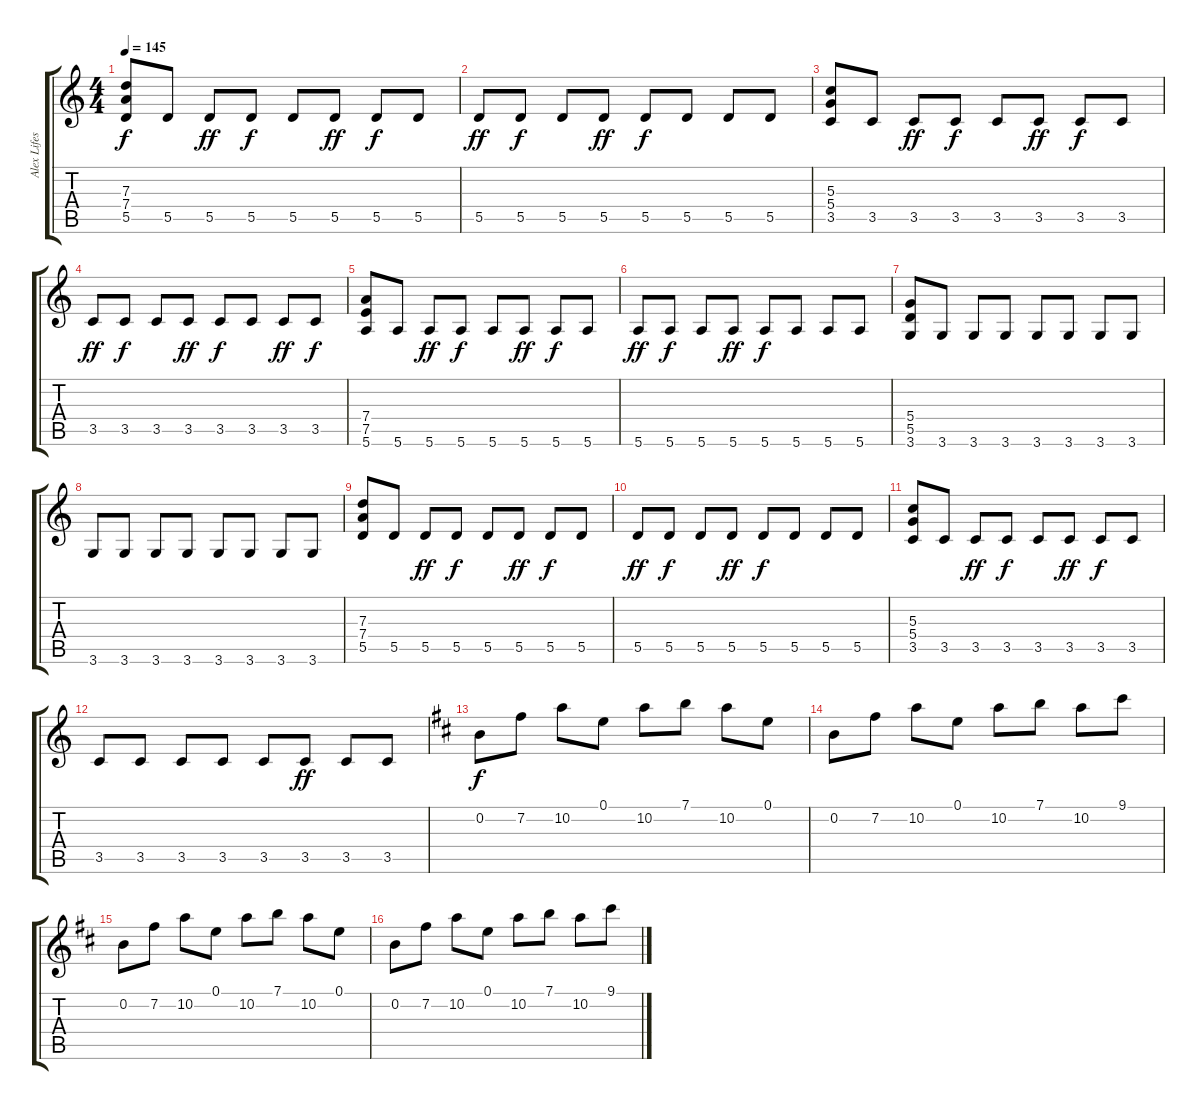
\track ("Alex Lifeson" "Alex Lifes") {instrument overdrivenguitar}
\staff {score tabs}
\tuning (E4 B3 G3 D3 A2 E2) {hide}
\ts (4 4)
\tempo 145
\clef g2
\ks c
(7.3 7.4 5.5).8{dy f} 5.5.8 5.5.8{dy ff} 5.5.8{dy f} 5.5.8 5.5.8{dy ff} 5.5.8{dy f} 5.5.8 |
5.5.8{dy ff} 5.5.8{dy f} 5.5.8 5.5.8{dy ff} 5.5.8{dy f} 5.5.8 5.5.8 5.5.8 |
(5.3 5.4 3.5).8 3.5.8 3.5.8{dy ff} 3.5.8{dy f} 3.5.8 3.5.8{dy ff} 3.5.8{dy f} 3.5.8 |
3.5.8{dy ff} 3.5.8{dy f} 3.5.8 3.5.8{dy ff} 3.5.8{dy f} 3.5.8 3.5.8{dy ff} 3.5.8{dy f} |
(7.4 7.5 5.6).8 5.6.8 5.6.8{dy ff} 5.6.8{dy f} 5.6.8 5.6.8{dy ff} 5.6.8{dy f} 5.6.8 |
5.6.8{dy ff} 5.6.8{dy f} 5.6.8 5.6.8{dy ff} 5.6.8{dy f} 5.6.8 5.6.8 5.6.8 |
(5.4 5.5 3.6).8 3.6.8 3.6.8 3.6.8 3.6.8 3.6.8 3.6.8 3.6.8 |
3.6.8 3.6.8 3.6.8 3.6.8 3.6.8 3.6.8 3.6.8 3.6.8 |
(7.3 7.4 5.5).8 5.5.8 5.5.8{dy ff} 5.5.8{dy f} 5.5.8 5.5.8{dy ff} 5.5.8{dy f} 5.5.8 |
5.5.8{dy ff} 5.5.8{dy f} 5.5.8 5.5.8{dy ff} 5.5.8{dy f} 5.5.8 5.5.8 5.5.8 |
(5.3 5.4 3.5).8 3.5.8 3.5.8{dy ff} 3.5.8{dy f} 3.5.8 3.5.8{dy ff} 3.5.8{dy f} 3.5.8 |
3.5.8 3.5.8 3.5.8 3.5.8 3.5.8 3.5.8{dy ff} 3.5.8 3.5.8 |
\ks d
0.2.8{dy f} 7.2.8 10.2.8 0.1.8 10.2.8 7.1.8 10.2.8 0.1.8 |
0.2.8 7.2.8 10.2.8 0.1.8 10.2.8 7.1.8 10.2.8 9.1.8 |
0.2.8 7.2.8 10.2.8 0.1.8 10.2.8 7.1.8 10.2.8 0.1.8 |
0.2.8 7.2.8 10.2.8 0.1.8 10.2.8 7.1.8 10.2.8 9.1.8
